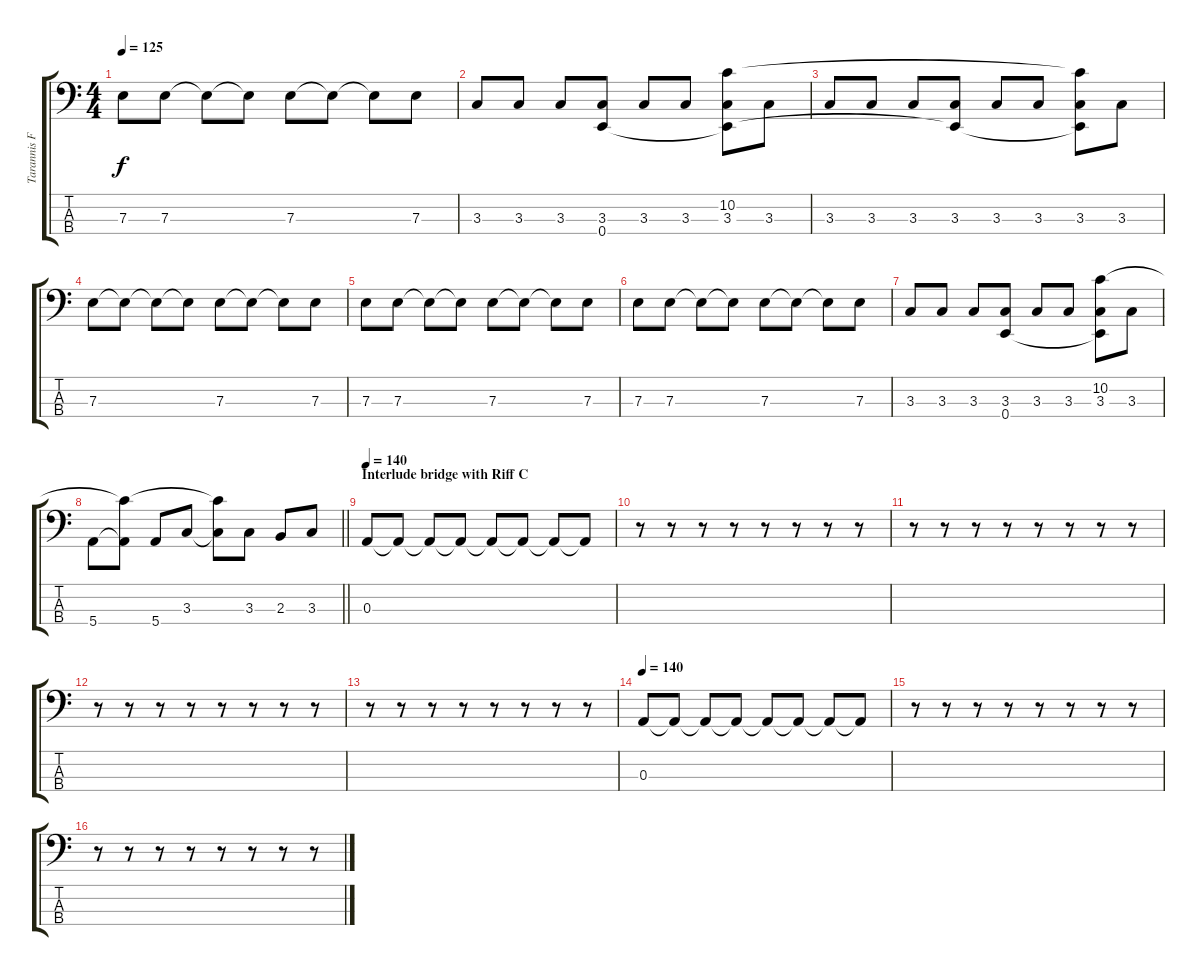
\track ("Tarannis Fingered Bass" "Tarannis F") {instrument electricbassfinger}
\staff {score tabs}
\tuning (G2 D2 A1 E1) {hide}
\ts (4 4)
\tempo 125
\clef f4
\ks c
7.3.8{dy f} 7.3.8 7.3{t}.8 7.3{t}.8 7.3.8 7.3{t}.8 7.3{t}.8 7.3.8 |
3.3.8 3.3.8 3.3.8 (3.3 0.4).8 3.3.8 3.3.8 (10.2 3.3 0.4{t}).8 3.3.8 |
3.3.8 3.3.8 3.3.8 (3.3 0.4{t}).8 3.3.8 3.3.8 (10.2{t} 3.3 0.4{t}).8 3.3.8 |
7.3.8 7.3{t}.8 7.3{t}.8 7.3{t}.8 7.3.8 7.3{t}.8 7.3{t}.8 7.3.8 |
7.3.8 7.3.8 7.3{t}.8 7.3{t}.8 7.3.8 7.3{t}.8 7.3{t}.8 7.3.8 |
7.3.8 7.3.8 7.3{t}.8 7.3{t}.8 7.3.8 7.3{t}.8 7.3{t}.8 7.3.8 |
3.3.8 3.3.8 3.3.8 (3.3 0.4).8 3.3.8 3.3.8 (10.2 3.3 0.4{t}).8 3.3.8 |
\barLineRight lightlight
5.4.8 (10.2{t} 5.4{t}).8 5.4.8 3.3.8 (10.2{t} 3.3{t}).8 3.3.8 2.3.8 3.3.8 |
\section ("" "Interlude bridge with Riff C")
\tempo 140
0.3.8 0.3{t}.8 0.3{t}.8 0.3{t}.8 0.3{t}.8 0.3{t}.8 0.3{t}.8 0.3{t}.8 |
r.8 r.8 r.8 r.8 r.8 r.8 r.8 r.8 |
r.8 r.8 r.8 r.8 r.8 r.8 r.8 r.8 |
r.8 r.8 r.8 r.8 r.8 r.8 r.8 r.8 |
r.8 r.8 r.8 r.8 r.8 r.8 r.8 r.8 |
\tempo 140
0.3.8 0.3{t}.8 0.3{t}.8 0.3{t}.8 0.3{t}.8 0.3{t}.8 0.3{t}.8 0.3{t}.8 |
r.8 r.8 r.8 r.8 r.8 r.8 r.8 r.8 |
r.8 r.8 r.8 r.8 r.8 r.8 r.8 r.8
